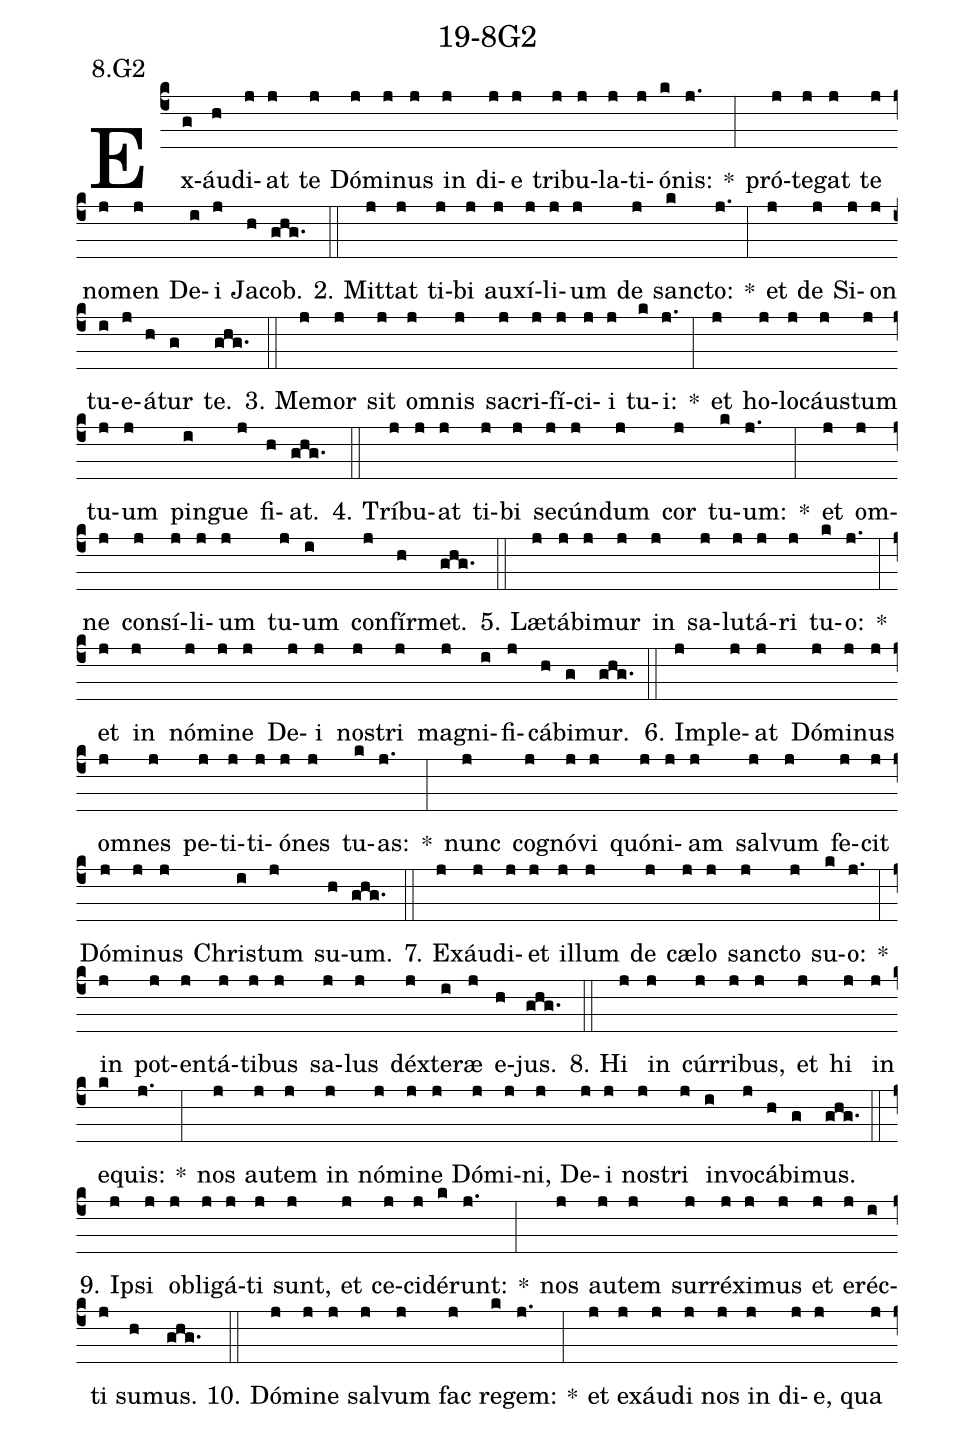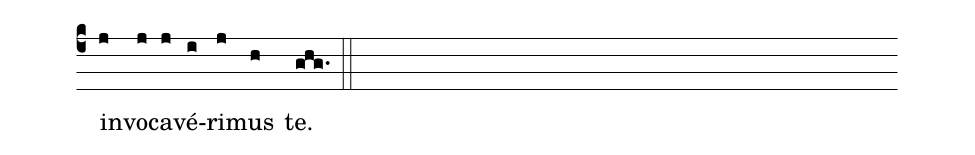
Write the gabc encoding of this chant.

name: 19-8G2;
annotation: 8.G2;
%%
(c4)Ex(g)áu(h)di(j)at(j) te(j) Dó(j)mi(j)nus(j) in(j) di(j)e(j) tri(j)bu(j)la(j)ti(j)ó(k)nis:(j.) *(:) pró(j)te(j)gat(j) te(j) no(j)men(j) De(i)i(j) Ja(h)cob.(ghg.) (::)
2. Mit(j)tat(j) ti(j)bi(j) au(j)xí(j)li(j)um(j) de(j) sanc(k)to:(j.) *(:) et(j) de(j) Si(j)on(j) tu(i)e(j)á(h)tur(g) te.(ghg.) (::)
3. Me(j)mor(j) sit(j) om(j)nis(j) sa(j)cri(j)fí(j)ci(j)i(j) tu(k)i:(j.) *(:) et(j) ho(j)lo(j)cáus(j)tum(j) tu(j)um(j) pin(i)gue(j) fi(h)at.(ghg.) (::)
4. Trí(j)bu(j)at(j) ti(j)bi(j) se(j)cún(j)dum(j) cor(j) tu(k)um:(j.) *(:) et(j) om(j)ne(j) con(j)sí(j)li(j)um(j) tu(j)um(i) con(j)fír(h)met.(ghg.) (::)
5. Læ(j)tá(j)bi(j)mur(j) in(j) sa(j)lu(j)tá(j)ri(j) tu(k)o:(j.) *(:) et(j) in(j) nó(j)mi(j)ne(j) De(j)i(j) nos(j)tri(j) ma(j)gni(i)fi(j)cá(h)bi(g)mur.(ghg.) (::)
6. Im(j)ple(j)at(j) Dó(j)mi(j)nus(j) om(j)nes(j) pe(j)ti(j)ti(j)ó(j)nes(j) tu(k)as:(j.) *(:) nunc(j) co(j)gnó(j)vi(j) quón(j)i(j)am(j) sal(j)vum(j) fe(j)cit(j) Dó(j)mi(j)nus(j) Chris(i)tum(j) su(h)um.(ghg.) (::)
7. Ex(j)áu(j)di(j)et(j) il(j)lum(j) de(j) cæ(j)lo(j) sanc(j)to(j) su(k)o:(j.) *(:) in(j) pot(j)en(j)tá(j)ti(j)bus(j) sa(j)lus(j) déx(j)te(i)ræ(j) e(h)jus.(ghg.) (::)
8. Hi(j) in(j) cúr(j)ri(j)bus,(j) et(j) hi(j) in(j) e(k)quis:(j.) *(:) nos(j) au(j)tem(j) in(j) nó(j)mi(j)ne(j) Dó(j)mi(j)ni,(j) De(j)i(j) nos(j)tri(j) in(i)vo(j)cá(h)bi(g)mus.(ghg.) (::)
9. Ip(j)si(j) ob(j)li(j)gá(j)ti(j) sunt,(j) et(j) ce(j)ci(j)dé(k)runt:(j.) *(:) nos(j) au(j)tem(j) sur(j)ré(j)xi(j)mus(j) et(j) e(j)réc(i)ti(j) su(h)mus.(ghg.) (::)
10. Dó(j)mi(j)ne(j) sal(j)vum(j) fac(j) re(k)gem:(j.) *(:) et(j) ex(j)áu(j)di(j) nos(j) in(j) di(j)e,(j) qua(j) in(j)vo(j)ca(j)vé(i)ri(j)mus(h) te.(ghg.) (::)
